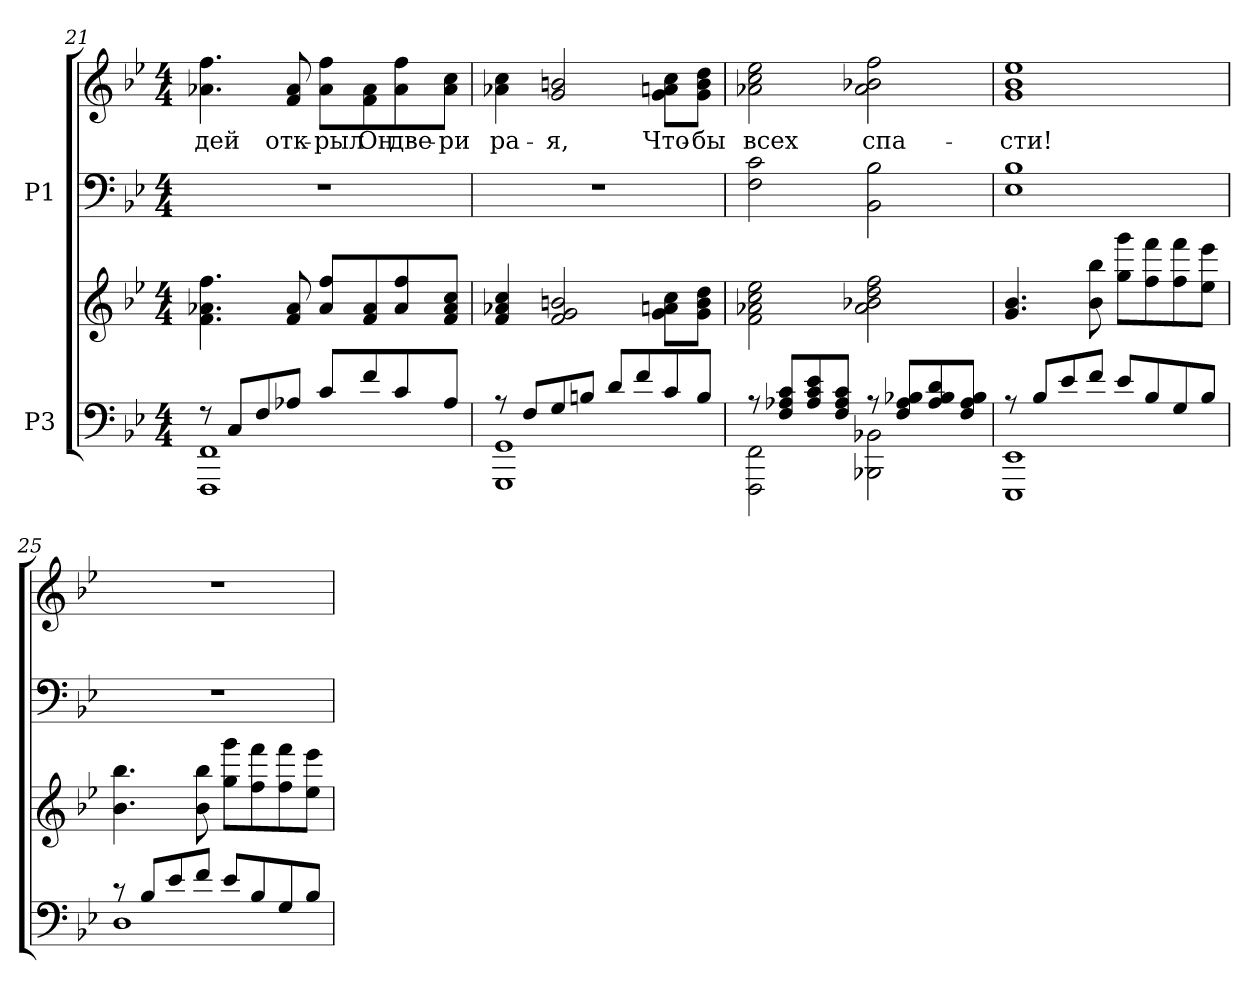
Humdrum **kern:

**kern	**kern	**kern	**kern	**text
*part2	*part2	*part1	*part1	*part1
*staff4	*staff3	*staff2	*staff1	*staff1
*I"P3	*	*I"P1	*	*
*clefF4	*clefG2	*clefF4	*clefG2	*
*k[b-e-]	*k[b-e-]	*k[b-e-]	*k[b-e-]	*
*B-:	*B-:	*B-:	*B-:	*
*M4/4	*M4/4	*M4/4	*M4/4	*
=21	=21	=21	=21	=21
*^	*	*	*	*
!	!	!	!	!	!LO:LY:b:color=#000000
8r	1FFFi 1FFi	4.fi\ 4.a-Xi 4.ffi	1r	4.a-Xi\ 4.ffi	-дей
8Ci/L	.	.	.	.	.
8Fi/	.	.	.	.	.
!	!	!	!	!	!LO:LY:b:color=#000000
8A-Xi/J	.	8fi/ 8a-i	.	8fi/ 8a-i	отк-
!	!	!	!	!	!LO:LY:b:color=#000000
8ci/L	.	8a-i/ 8ffiL	.	8a-i\ 8ffiL	-рыл
!	!	!	!	!	!LO:LY:b:color=#000000
8fi/	.	8fi/ 8a-i	.	8fi\ 8a-i	Он
!	!	!	!	!	!LO:LY:b:color=#000000
8ci/	.	8a-i/ 8ffi	.	8a-i\ 8ffi	две-
!	!	!	!	!	!LO:LY:b:color=#000000
8A-i/J	.	8fi/ 8a-i 8cciJ	.	8a-i\ 8cciJ	-ри
=22	=22	=22	=22	=22	=22
!	!	!	!	!	!LO:LY:b:color=#000000
8r	1GGGi 1GGi	4fi/ 4a-Xi 4cci	1r	4a-Xi\ 4cci	ра-
8Fi/L	.	.	.	.	.
!	!	!	!	!	!LO:LY:b:color=#000000
8Gi/	.	2fi/ 2gi 2bni	.	2gi/ 2bni	-я,
8Bni/J	.	.	.	.	.
8di/L	.	.	.	.	.
8fi/	.	.	.	.	.
!	!	!	!	!	!LO:LY:b:color=#000000
8ci/	.	8gi\ 8ani 8cciL	.	8gi\ 8ani 8cciL	Что-
!	!	!	!	!	!LO:LY:b:color=#000000
8Bi/J	.	8gi\ 8bi 8ddiJ	.	8gi\ 8bi 8ddiJ	-бы
!!LO:LB:g=z
=23	=23	=23	=23	=23	=23
!	!	!	!	!	!LO:LY:b:color=#000000
8r	2FFFi\ 2FFi	2fi\ 2a-Xi 2cci 2ee-i	2Fi\ 2ci	2a-Xi\ 2cci 2ee-i	всех
8Fi/ 8A-Xi 8ciL	.	.	.	.	.
8A-i/ 8ci 8e-i	.	.	.	.	.
8Fi/ 8A-i 8ciJ	.	.	.	.	.
!	!	!	!	!	!LO:LY:b:color=#000000
8r	2BBB-Xi\ 2BB-Xi	2a-i\ 2b-Xi 2ddi 2ffi	2BB-i\ 2B-i	2a-i\ 2b-Xi 2ffi	спа-
8Fi/ 8A-i 8B-XiL	.	.	.	.	.
8A-i/ 8B-i 8di	.	.	.	.	.
8Fi/ 8A-i 8B-iJ	.	.	.	.	.
=24	=24	=24	=24	=24	=24
!	!	!	!	!	!LO:LY:b:color=#000000
8r	1EEE-i 1EE-i	4.gi/ 4.b-i	1E-i 1B-i	1gi 1b-i 1ee-i	-сти!
8B-i/L	.	.	.	.	.
8e-i/	.	.	.	.	.
8fi/J	.	8b-i\ 8bb-i	.	.	.
8e-i/L	.	8ggi\ 8gggiL	.	.	.
8B-i/	.	8ffi\ 8fffi	.	.	.
8Gi/	.	8ffi\ 8fffi	.	.	.
8B-i/J	.	8ee-i\ 8eee-iJ	.	.	.
=25	=25	=25	=25	=25	=25
8r	1Di	4.b-i\ 4.bb-i	1r	1r	.
8B-i/L	.	.	.	.	.
8e-i/	.	.	.	.	.
8fi/J	.	8b-i\ 8bb-i	.	.	.
8e-i/L	.	8ggi\ 8gggiL	.	.	.
8B-i/	.	8ffi\ 8fffi	.	.	.
8Gi/	.	8ffi\ 8fffi	.	.	.
8B-i/J	.	8ee-i\ 8eee-iJ	.	.	.
*v	*v	*	*	*	*
=	=	=	=	=
*-	*-	*-	*-	*-
